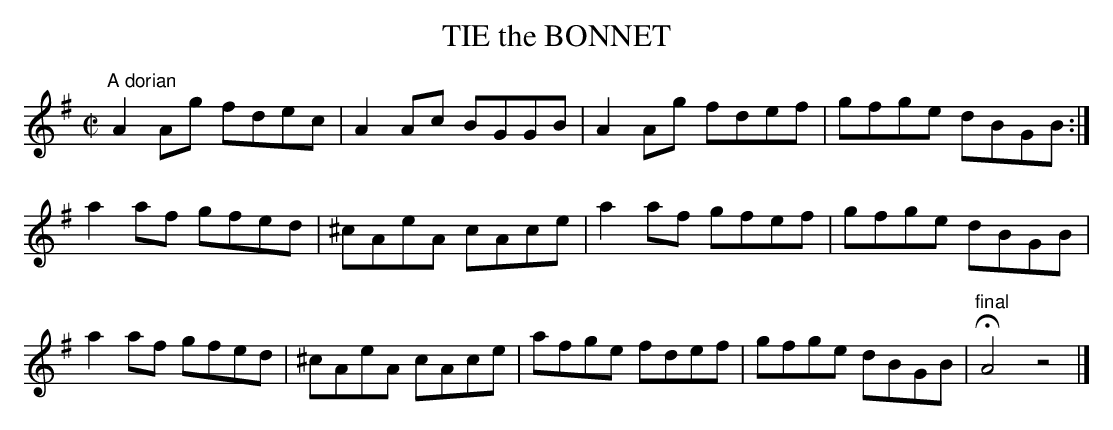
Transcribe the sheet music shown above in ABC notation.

X:1
T:TIE the BONNET
as a "hybrid" A dorian - A modal tune.
M:C|
L:1/8
K:G
"^A dorian"
A2Ag fdec|A2Ac BGGB|A2Ag fdef|gfge dBGB:|
a2af gfed|^cAeA cAce|a2af gfef|gfge dBGB|
a2af gfed|^cAeA cAce|afge fdef|gfge dBGB|\
"final"HA4z4|]
